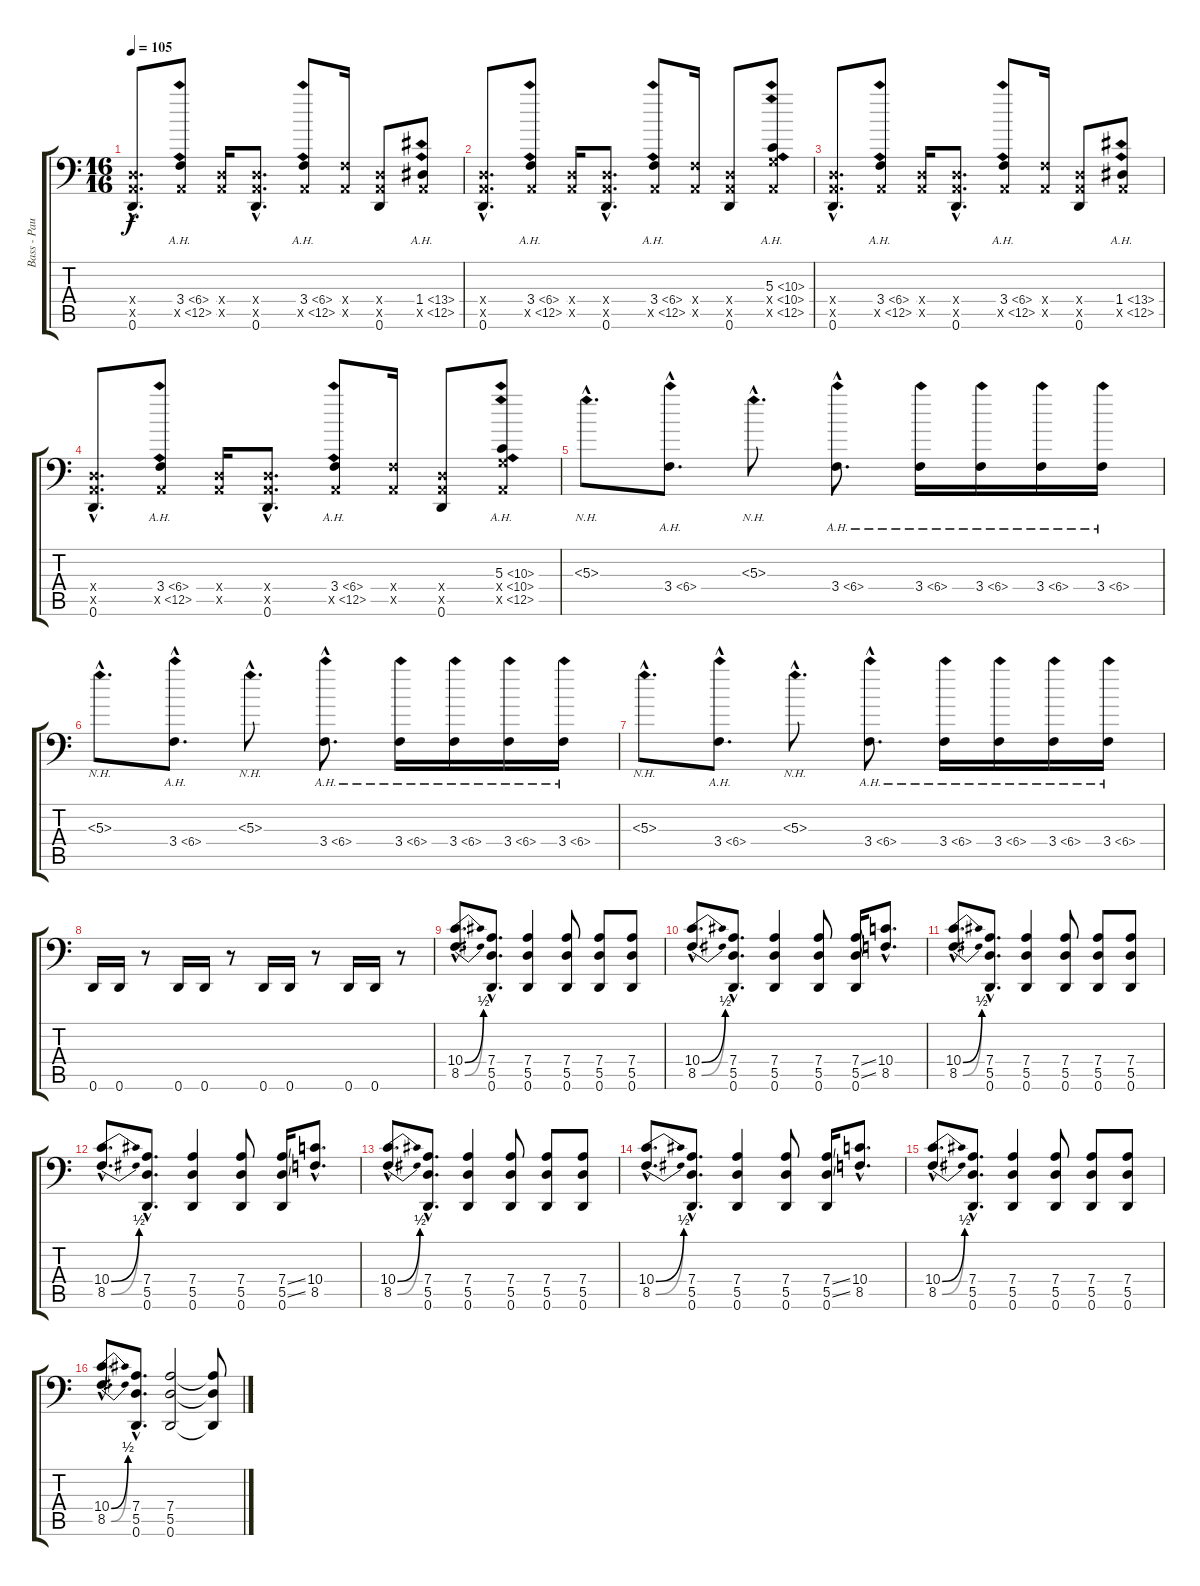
\track ("Bass - Paul" "Bass - Pau") {instrument slapbass2}
\staff {score tabs}
\tuning (E3 B2 G2 D2 A1 D1) {hide}
\ts (16 16)
\tempo 105
\clef f4
\ks c
(0.4{hac x} 0.5{hac x} 0.6{hac}).8{d dy f} (3.4{ah 3} 0.5{ah 12 x}).8 (0.4{x} 0.5{x}).16 (0.4{hac x} 0.5{hac x} 0.6{hac}).8{d} (3.4{ah 3} 0.5{ah 12 x}).8 (3.4{x} 0.5{x}).16 (0.4{x} 0.5{x} 0.6).8 (1.4{ah 12} 0.5{ah 12 x}).8 |
(0.4{hac x} 0.5{hac x} 0.6{hac}).8{d} (3.4{ah 3} 0.5{ah 12 x}).8 (0.4{x} 0.5{x}).16 (0.4{hac x} 0.5{hac x} 0.6{hac}).8{d} (3.4{ah 3} 0.5{ah 12 x}).8 (3.4{x} 0.5{x}).16 (0.4{x} 0.5{x} 0.6).8 (5.3{ah 5} 5.4{ah 5 x} 0.5{ah 12 x}).8 |
(0.4{hac x} 0.5{hac x} 0.6{hac}).8{d} (3.4{ah 3} 0.5{ah 12 x}).8 (0.4{x} 0.5{x}).16 (0.4{hac x} 0.5{hac x} 0.6{hac}).8{d} (3.4{ah 3} 0.5{ah 12 x}).8 (3.4{x} 0.5{x}).16 (0.4{x} 0.5{x} 0.6).8 (1.4{ah 12} 0.5{ah 12 x}).8 |
(0.4{hac x} 0.5{hac x} 0.6{hac}).8{d} (3.4{ah 3} 0.5{ah 12 x}).8 (0.4{x} 0.5{x}).16 (0.4{hac x} 0.5{hac x} 0.6{hac}).8{d} (3.4{ah 3} 0.5{ah 12 x}).8 (3.4{x} 0.5{x}).16 (0.4{x} 0.5{x} 0.6).8 (5.3{ah 5} 5.4{ah 5 x} 0.5{ah 12 x}).8 |
5.3{nh hac}.8{d} 3.4{ah 3 hac}.8{d} 5.3{nh hac}.8{d} 3.4{ah 3 hac}.8{d} 3.4{ah 3}.16 3.4{ah 3}.16 3.4{ah 3}.16 3.4{ah 3}.16 |
5.3{nh hac}.8{d} 3.4{ah 3 hac}.8{d} 5.3{nh hac}.8{d} 3.4{ah 3 hac}.8{d} 3.4{ah 3}.16 3.4{ah 3}.16 3.4{ah 3}.16 3.4{ah 3}.16 |
5.3{nh hac}.8{d} 3.4{ah 3 hac}.8{d} 5.3{nh hac}.8{d} 3.4{ah 3 hac}.8{d} 3.4{ah 3}.16 3.4{ah 3}.16 3.4{ah 3}.16 3.4{ah 3}.16 |
0.6.16 0.6.16 r.8 0.6.16 0.6.16 r.8 0.6.16 0.6.16 r.8 0.6.16 0.6.16 r.8 |
(10.4{be (bend 0 0 60 2) hac} 8.5{be (bend 0 0 60 2) hac}).8{d} (7.4{hac} 5.5{hac} 0.6{hac}).8{d} (7.4 5.5 0.6).4 (7.4 5.5 0.6).8 (7.4 5.5 0.6).8 (7.4 5.5 0.6).8 |
(10.4{be (bend 0 0 60 2) hac} 8.5{be (bend 0 0 60 2) hac}).8{d} (7.4{hac} 5.5{hac} 0.6{hac}).8{d} (7.4 5.5 0.6).4 (7.4 5.5 0.6).8 (7.4{ss} 5.5{ss} 0.6).16 (10.4{hac} 8.5{hac}).8{d} |
(10.4{be (bend 0 0 60 2) hac} 8.5{be (bend 0 0 60 2) hac}).8{d} (7.4{hac} 5.5{hac} 0.6{hac}).8{d} (7.4 5.5 0.6).4 (7.4 5.5 0.6).8 (7.4 5.5 0.6).8 (7.4 5.5 0.6).8 |
(10.4{be (bend 0 0 60 2) hac} 8.5{be (bend 0 0 60 2) hac}).8{d} (7.4{hac} 5.5{hac} 0.6{hac}).8{d} (7.4 5.5 0.6).4 (7.4 5.5 0.6).8 (7.4{ss} 5.5{ss} 0.6).16 (10.4{hac} 8.5{hac}).8{d} |
(10.4{be (bend 0 0 60 2) hac} 8.5{be (bend 0 0 60 2) hac}).8{d} (7.4{hac} 5.5{hac} 0.6{hac}).8{d} (7.4 5.5 0.6).4 (7.4 5.5 0.6).8 (7.4 5.5 0.6).8 (7.4 5.5 0.6).8 |
(10.4{be (bend 0 0 60 2) hac} 8.5{be (bend 0 0 60 2) hac}).8{d} (7.4{hac} 5.5{hac} 0.6{hac}).8{d} (7.4 5.5 0.6).4 (7.4 5.5 0.6).8 (7.4{ss} 5.5{ss} 0.6).16 (10.4{hac} 8.5{hac}).8{d} |
(10.4{be (bend 0 0 60 2) hac} 8.5{be (bend 0 0 60 2) hac}).8{d} (7.4{hac} 5.5{hac} 0.6{hac}).8{d} (7.4 5.5 0.6).4 (7.4 5.5 0.6).8 (7.4 5.5 0.6).8 (7.4 5.5 0.6).8 |
(10.4{be (bend 0 0 60 2) hac} 8.5{be (bend 0 0 60 2) hac}).8{d} (7.4{hac} 5.5{hac} 0.6{hac}).8{d} (7.4 5.5 0.6).2 (7.4{t} 5.5{t} 0.6{t}).8
